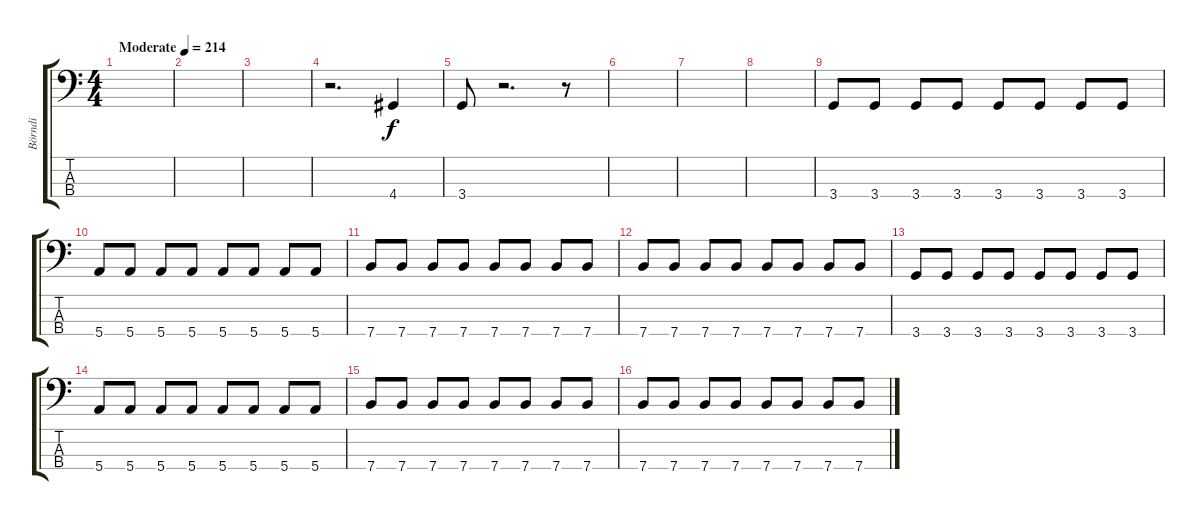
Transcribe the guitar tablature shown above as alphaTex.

\track ("Börndi" "Börndi") {instrument electricbasspick}
\staff {score tabs}
\tuning (G2 D2 A1 E1) {hide}
\ts (4 4)
\tempo (214 "Moderate")
\clef f4
\ks c
|
|
|
r.2{d} 4.4.4 |
3.4.8 r.2{d} r.8 |
|
|
|
3.4.8 3.4.8 3.4.8 3.4.8 3.4.8 3.4.8 3.4.8 3.4.8 |
5.4.8 5.4.8 5.4.8 5.4.8 5.4.8 5.4.8 5.4.8 5.4.8 |
7.4.8 7.4.8 7.4.8 7.4.8 7.4.8 7.4.8 7.4.8 7.4.8 |
7.4.8 7.4.8 7.4.8 7.4.8 7.4.8 7.4.8 7.4.8 7.4.8 |
3.4.8 3.4.8 3.4.8 3.4.8 3.4.8 3.4.8 3.4.8 3.4.8 |
5.4.8 5.4.8 5.4.8 5.4.8 5.4.8 5.4.8 5.4.8 5.4.8 |
7.4.8 7.4.8 7.4.8 7.4.8 7.4.8 7.4.8 7.4.8 7.4.8 |
7.4.8 7.4.8 7.4.8 7.4.8 7.4.8 7.4.8 7.4.8 7.4.8
